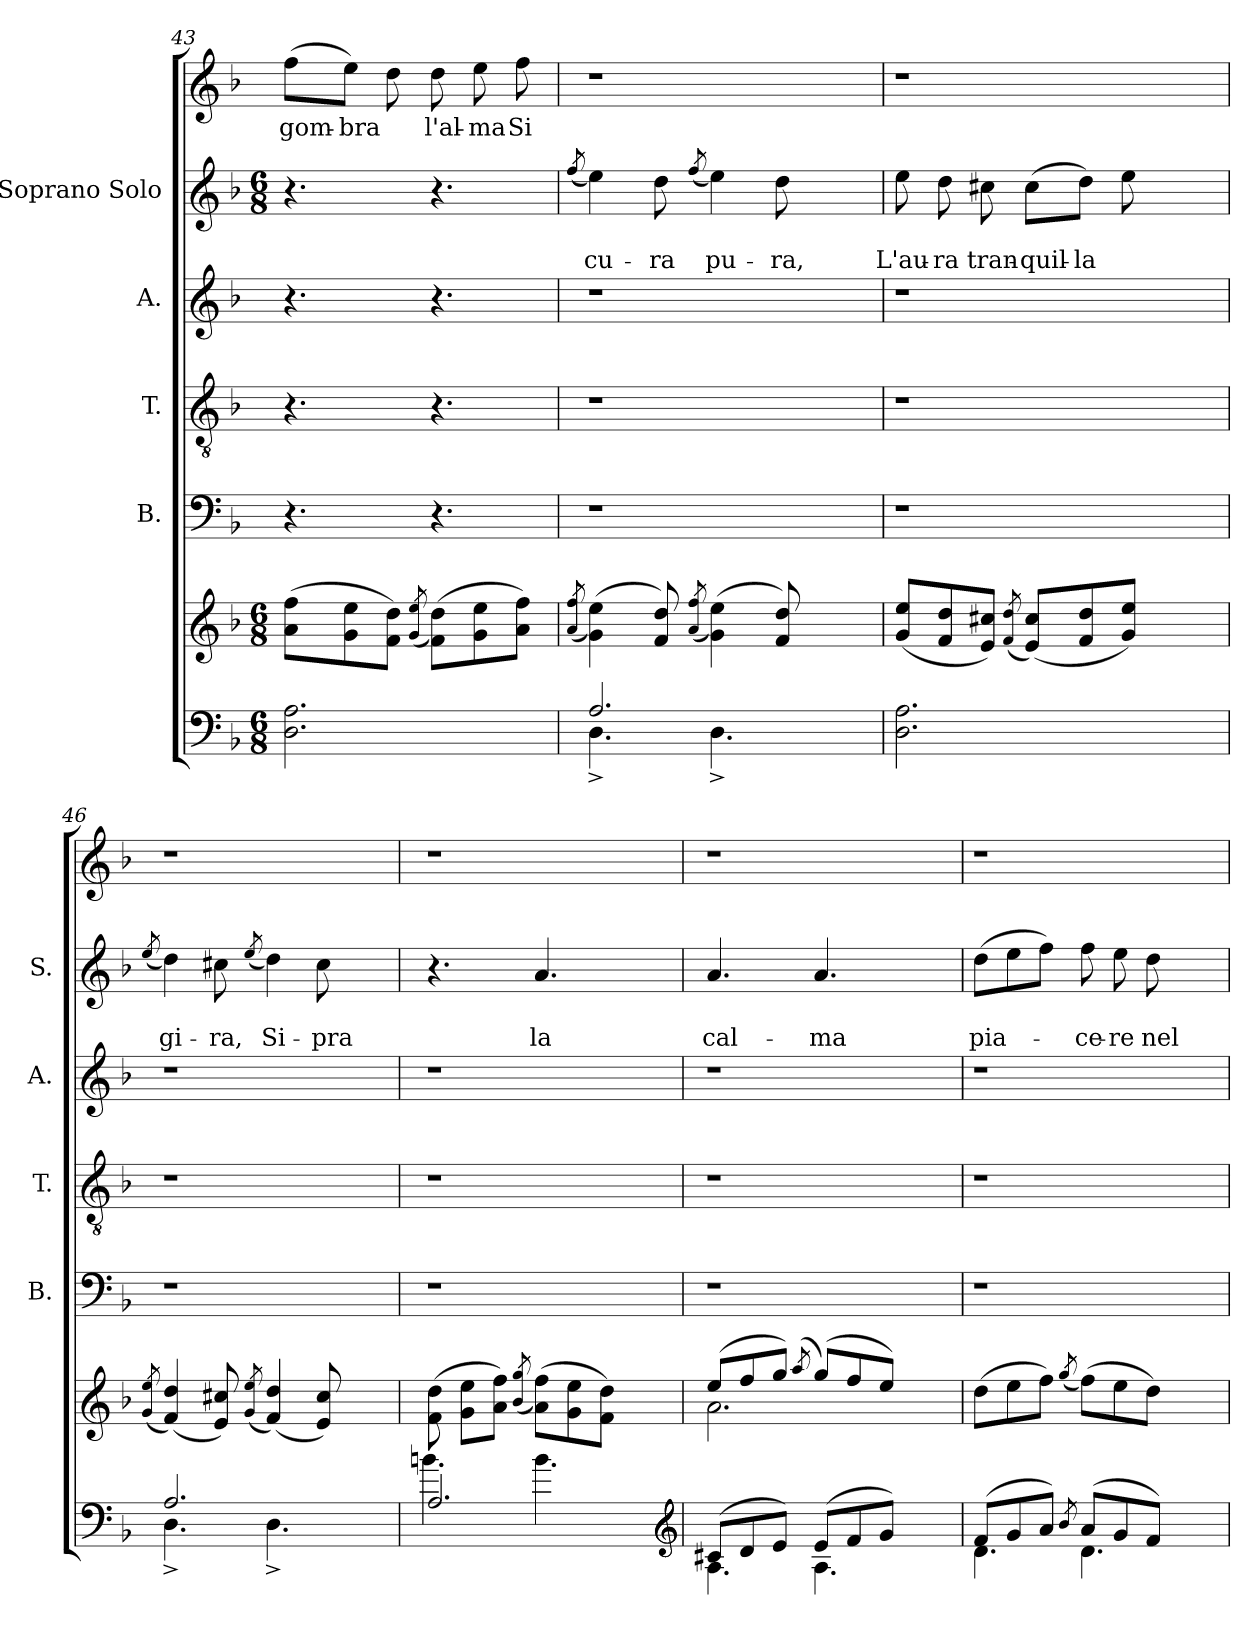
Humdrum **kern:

**kern	**kern	**kern	**kern	**kern	**kern	**text	**text	**kern	**text
*part7	*part6	*part5	*part4	*part3	*part2	*part2	*part2	*part1	*part1
*staff7	*staff6	*staff5	*staff4	*staff3	*staff2	*staff2	*staff2	*staff1	*staff1
*	*	*I"B.	*I"T.	*I"A.	*I"Soprano Solo	*	*	*	*
*	*	*I'B.	*I'T.	*I'A.	*I'S.	*	*	*	*
*clefF4	*clefG2	*clefF4	*clefGv2	*clefG2	*clefG2	*	*	*clefG2	*
*k[b-]	*k[b-]	*k[b-]	*k[b-]	*k[b-]	*k[b-]	*	*	*k[b-]	*
*F:	*F:	*F:	*F:	*F:	*F:	*	*	*F:	*
*M6/8	*M6/8	*	*	*	*M6/8	*	*	*	*
=43	=43	=43	=43	=43	=43	=43	=43	=43	=43
!	!	!	!	!	!	!	!	!	!LO:LY:b
2.D\ 2.A\	(>8a\ 8ff\L	4.r	4.r	4.r	4.r	.	.	(>8ff\L	-gom-
!	!	!	!	!	!	!	!	!	!LO:LY:b
.	8g\ 8ee\	.	.	.	.	.	.	8ee\J)	-bra
.	8f\ 8dd\J)	.	.	.	.	.	.	8dd\	.
.	(>8qg/ 8qee/	.	.	.	.	.	.	.	.
!	!	!	!	!	!	!	!	!	!LO:LY:b
.	(>8f\ 8dd\L)	4.r	4.r	4.r	4.r	.	.	8dd\	l'al-
!	!	!	!	!	!	!	!	!	!LO:LY:b:rj
.	8g\ 8ee\	.	.	.	.	.	.	8ee\	-ma
!	!	!	!	!	!	!	!	!	!LO:LY:b
.	8a\ 8ff\J)	.	.	.	.	.	.	8ff\	Si
!!LO:LB:g=z
=44	=44	=44	=44	=44	=44	=44	=44	=44	=44
.	(>8qa/ 8qff/	.	.	.	(>8qff/	.	.	.	.
*^	*	*	*	*	*	*	*	*	*
!	!	!	!	!	!	!	!	!LO:LY:b	!	!
2.A/	4.D^<\	(>4g\ 4ee\)	1r	1r	1r	4ee\)	.	cu-	1r	.
!	!	!	!	!	!	!	!	!LO:LY:b	!	!
.	.	8f/ 8dd/)	.	.	.	8dd\	.	-ra	.	.
.	.	(>8qa/ 8qff/	.	.	.	(>8qff/	.	.	.	.
!	!	!	!	!	!	!	!	!LO:LY:b	!	!
.	4.D^<\	(>4g\ 4ee\)	.	.	.	4ee\)	.	pu-	.	.
!	!	!	!	!	!	!	!	!LO:LY:b	!	!
.	.	8f/ 8dd/)	.	.	.	8dd\	.	-ra,	.	.
4ryy	4ryy	4ryy	.	.	.	4ryy	.	.	.	.
=45	=45	=45	=45	=45	=45	=45	=45	=45	=45	=45
!	!	!	!	!	!	!	!	!LO:LY:b	!	!
*v	*v	*	*	*	*	*	*	*	*	*
2.D\ 2.A\	(<8g/ 8ee/L	1r	1r	1r	8ee\	.	L'au-	1r	.
!	!	!	!	!	!	!	!LO:LY:b:rj	!	!
.	8f/ 8dd/	.	.	.	8dd\	.	-ra	.	.
!	!	!	!	!	!	!	!LO:LY:b	!	!
.	8e/ 8cc#X/J)	.	.	.	8cc#X\	.	tran-	.	.
.	(8qf/ 8qdd/	.	.	.	.	.	.	.	.
!	!	!	!	!	!	!	!LO:LY:b	!	!
.	(<8e/ 8cc#/L)	.	.	.	(>8cc#\L	.	-quil-	.	.
!	!	!	!	!	!	!	!LO:LY:b	!	!
.	8f/ 8dd/	.	.	.	8dd\J)	.	-la	.	.
.	8g/ 8ee/J)	.	.	.	8ee\	.	.	.	.
4ryy	4ryy	.	.	.	4ryy	.	.	.	.
=46	=46	=46	=46	=46	=46	=46	=46	=46	=46
.	(8qg/ 8qee/	.	.	.	(>8qee/	.	.	.	.
*^	*	*	*	*	*	*	*	*	*
!	!	!	!	!	!	!	!	!LO:LY:b	!	!
2.A/	4.D^<\	(<4f/ 4dd/)	1r	1r	1r	4dd\)	.	gi-	1r	.
!	!	!	!	!	!	!	!	!LO:LY:b	!	!
.	.	8e/ 8cc#X/)	.	.	.	8cc#X\	.	-ra,	.	.
.	.	(8qg/ 8qee/	.	.	.	(>8qee/	.	.	.	.
!	!	!	!	!	!	!	!	!LO:LY:b	!	!
.	4.D^<\	(<4f/ 4dd/)	.	.	.	4dd\)	.	Si-	.	.
!	!	!	!	!	!	!	!	!LO:LY:b	!	!
.	.	8e/ 8cc#/)	.	.	.	8cc#\	.	-pra	.	.
4ryy	4ryy	4ryy	.	.	.	4ryy	.	.	.	.
=47	=47	=47	=47	=47	=47	=47	=47	=47	=47	=47
*	*	*^	*	*	*	*	*	*	*	*
2.A/	4.b\	(>8f\ 8dd\	4.ryy	1r	1r	1r	4.r	.	.	1r	.
.	.	8g\ 8ee\L	.	.	.	.	.	.	.	.	.
.	.	8a\ 8ff\J)	.	.	.	.	.	.	.	.	.
.	.	.	(>8qb-/ 8qgg/	.	.	.	.	.	.	.	.
!	!	!	!	!	!	!	!	!	!LO:LY:b	!	!
.	4.b\	4ryy	(>8a\ 8ff\L)	.	.	.	4.a/	.	la	.	.
.	.	.	8g\ 8ee\	.	.	.	.	.	.	.	.
.	.	4.ryy	8f\ 8dd\J)	.	.	.	.	.	.	.	.
4ryy	4ryy	.	4ryy	.	.	.	4ryy	.	.	.	.
*clefG2	*	*	*	*	*	*	*	*	*	*	*
=48	=48	=48	=48	=48	=48	=48	=48	=48	=48	=48	=48
!	!	!	!	!	!	!	!	!	!LO:LY:b	!	!
(>8c#X/L	4.A\	(>8ee/L	2.a\	1r	1r	1r	4.a/	.	cal-	1r	.
8d/	.	8ff/	.	.	.	.	.	.	.	.	.
8e/J)	.	8gg/J)	.	.	.	.	.	.	.	.	.
.	.	(>8qaa/	.	.	.	.	.	.	.	.	.
!	!	!	!	!	!	!	!	!	!LO:LY:b	!	!
(>8e/L	4.A\	(>8gg/L)	.	.	.	.	4.a/	.	-ma	.	.
8f/	.	8ff/	.	.	.	.	.	.	.	.	.
8g/J)	.	8ee/J)	.	.	.	.	.	.	.	.	.
4ryy	4ryy	4ryy	4ryy	.	.	.	4ryy	.	.	.	.
!!LO:PB:g=z
=49	=49	=49	=49	=49	=49	=49	=49	=49	=49	=49	=49
!	!	!	!	!	!	!	!	!	!LO:LY:b	!	!
*	*	*v	*v	*	*	*	*	*	*	*	*
(>8f/L	4.d\	(>8dd\L	1r	1r	1r	(>8dd\L	.	pia-	1r	.
8g/	.	8ee\	.	.	.	8ee\	.	.	.	.
8a/J)	.	8ff\J)	.	.	.	8ff\J)	.	.	.	.
.	8qb-/	(>8qgg/	.	.	.	.	.	.	.	.
!	!	!	!	!	!	!	!	!LO:LY:b	!	!
((>8a/L	4.d\	(>8ff\L)	.	.	.	8ff\	.	-ce-	.	.
!	!	!	!	!	!	!	!	!LO:LY:b:rj	!	!
8g/	.	8ee\	.	.	.	8ee\	.	-re	.	.
!	!	!	!	!	!	!	!	!LO:LY:b	!	!
8f/J)	.	8dd\J)	.	.	.	8dd\	.	nel	.	.
4ryy	4ryy	4ryy	.	.	.	4ryy	.	.	.	.
*v	*v	*	*	*	*	*	*	*	*	*
=	=	=	=	=	=	=	=	=	=
*-	*-	*-	*-	*-	*-	*-	*-	*-	*-
